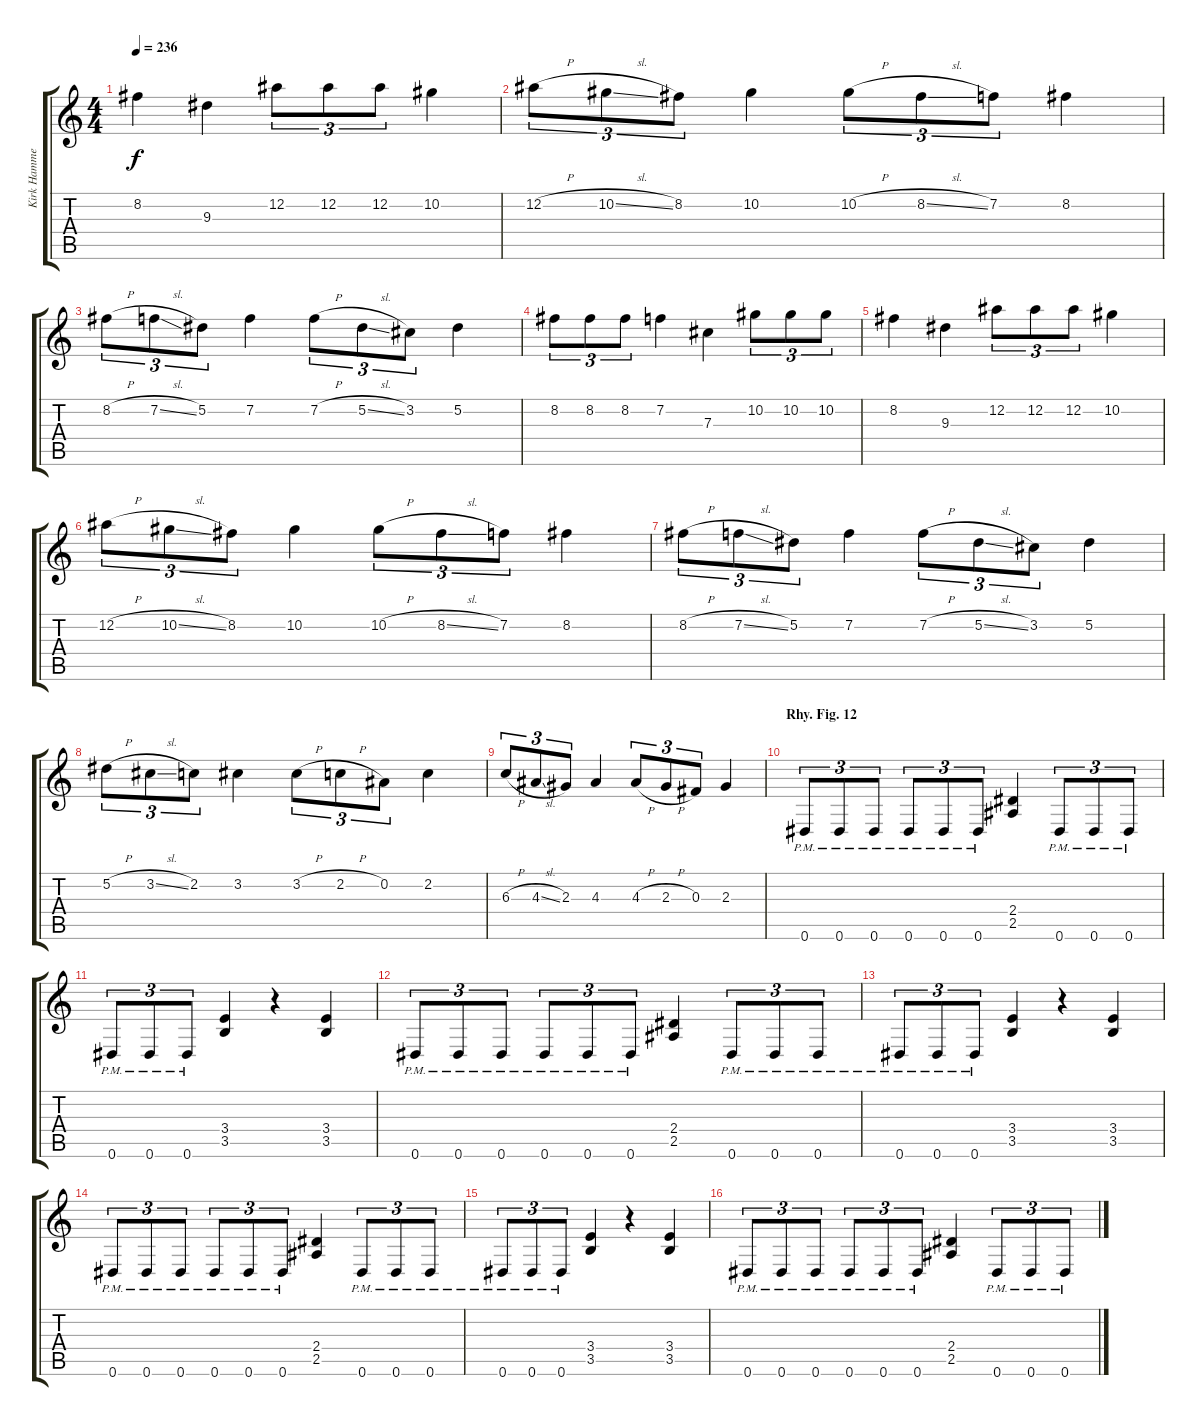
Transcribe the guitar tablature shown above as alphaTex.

\track ("Kirk Hammett (Guitar)" "Kirk Hamme") {instrument electricguitarclean}
\staff {score tabs}
\tuning (Eb4 Bb3 Gb3 Db3 Ab2 Eb2) {hide}
\ts (4 4)
\tempo 236
\clef g2
\ks c
8.2.4{dy f} 9.3.4 12.2.8{tu (3 2)} 12.2.8{tu (3 2)} 12.2.8{tu (3 2)} 10.2.4 |
12.2{h}.8{tu (3 2)} 10.2{sl}.8{tu (3 2)} 8.2.8{tu (3 2)} 10.2.4 10.2{h}.8{tu (3 2)} 8.2{sl}.8{tu (3 2)} 7.2.8{tu (3 2)} 8.2.4 |
8.2{h}.8{tu (3 2)} 7.2{sl}.8{tu (3 2)} 5.2.8{tu (3 2)} 7.2.4 7.2{h}.8{tu (3 2)} 5.2{sl}.8{tu (3 2)} 3.2.8{tu (3 2)} 5.2.4 |
8.2.8{tu (3 2)} 8.2.8{tu (3 2)} 8.2.8{tu (3 2)} 7.2.4 7.3.4 10.2.8{tu (3 2)} 10.2.8{tu (3 2)} 10.2.8{tu (3 2)} |
8.2.4 9.3.4 12.2.8{tu (3 2)} 12.2.8{tu (3 2)} 12.2.8{tu (3 2)} 10.2.4 |
12.2{h}.8{tu (3 2)} 10.2{sl}.8{tu (3 2)} 8.2.8{tu (3 2)} 10.2.4 10.2{h}.8{tu (3 2)} 8.2{sl}.8{tu (3 2)} 7.2.8{tu (3 2)} 8.2.4 |
8.2{h}.8{tu (3 2)} 7.2{sl}.8{tu (3 2)} 5.2.8{tu (3 2)} 7.2.4 7.2{h}.8{tu (3 2)} 5.2{sl}.8{tu (3 2)} 3.2.8{tu (3 2)} 5.2.4 |
5.2{h}.8{tu (3 2)} 3.2{sl}.8{tu (3 2)} 2.2.8{tu (3 2)} 3.2.4 3.2{h}.8{tu (3 2)} 2.2{h}.8{tu (3 2)} 0.2.8{tu (3 2)} 2.2.4 |
6.3{h}.8{tu (3 2)} 4.3{sl}.8{tu (3 2)} 2.3.8{tu (3 2)} 4.3.4 4.3{h}.8{tu (3 2)} 2.3{h}.8{tu (3 2)} 0.3.8{tu (3 2)} 2.3.4 |
\section ("" "Rhy. Fig. 12")
0.6{pm}.8{tu (3 2)} 0.6{pm}.8{tu (3 2)} 0.6{pm}.8{tu (3 2)} 0.6{pm}.8{tu (3 2)} 0.6{pm}.8{tu (3 2)} 0.6{pm}.8{tu (3 2)} (2.4 2.5).4 0.6{pm}.8{tu (3 2)} 0.6{pm}.8{tu (3 2)} 0.6{pm}.8{tu (3 2)} |
0.6{pm}.8{tu (3 2)} 0.6{pm}.8{tu (3 2)} 0.6{pm}.8{tu (3 2)} (3.4 3.5).4 r.4 (3.4 3.5).4 |
0.6{pm}.8{tu (3 2)} 0.6{pm}.8{tu (3 2)} 0.6{pm}.8{tu (3 2)} 0.6{pm}.8{tu (3 2)} 0.6{pm}.8{tu (3 2)} 0.6{pm}.8{tu (3 2)} (2.4 2.5).4 0.6{pm}.8{tu (3 2)} 0.6{pm}.8{tu (3 2)} 0.6{pm}.8{tu (3 2)} |
0.6{pm}.8{tu (3 2)} 0.6{pm}.8{tu (3 2)} 0.6{pm}.8{tu (3 2)} (3.4 3.5).4 r.4 (3.4 3.5).4 |
0.6{pm}.8{tu (3 2)} 0.6{pm}.8{tu (3 2)} 0.6{pm}.8{tu (3 2)} 0.6{pm}.8{tu (3 2)} 0.6{pm}.8{tu (3 2)} 0.6{pm}.8{tu (3 2)} (2.4 2.5).4 0.6{pm}.8{tu (3 2)} 0.6{pm}.8{tu (3 2)} 0.6{pm}.8{tu (3 2)} |
0.6{pm}.8{tu (3 2)} 0.6{pm}.8{tu (3 2)} 0.6{pm}.8{tu (3 2)} (3.4 3.5).4 r.4 (3.4 3.5).4 |
0.6{pm}.8{tu (3 2)} 0.6{pm}.8{tu (3 2)} 0.6{pm}.8{tu (3 2)} 0.6{pm}.8{tu (3 2)} 0.6{pm}.8{tu (3 2)} 0.6{pm}.8{tu (3 2)} (2.4 2.5).4 0.6{pm}.8{tu (3 2)} 0.6{pm}.8{tu (3 2)} 0.6{pm}.8{tu (3 2)}
